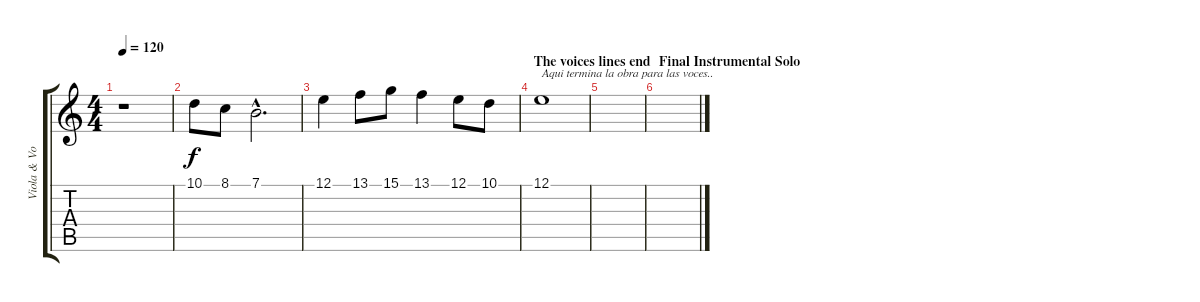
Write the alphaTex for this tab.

\track ("Viola & Voice2" "Viola & Vo") {instrument viola}
\staff {score tabs}
\tuning (E4 B3 G3 D3 A2 E2) {hide}
\ts (4 4)
\tempo 120
\clef g2
\ks c
r.1{dy f} |
10.1.8 8.1.8 7.1{hac}.2{d} |
12.1.4 13.1.8 15.1.8 13.1.4 12.1.8 10.1.8 |
\section ("" "The voices lines end")
12.1.1{txt "Aqui termina la obra para las voces.."} |
|
\section ("" "Final Instrumental Solo")
